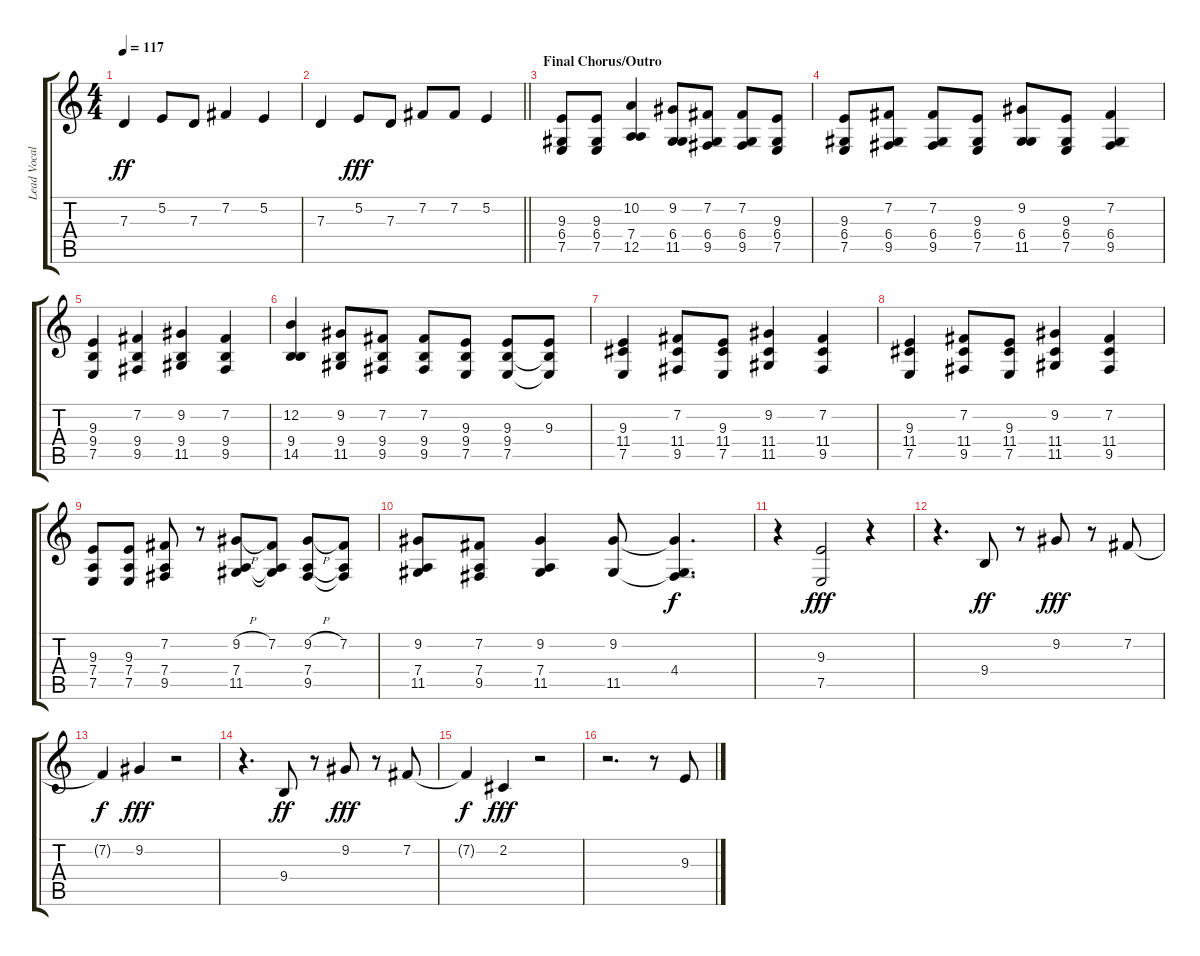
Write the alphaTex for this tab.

\track ("Lead Vocals" "Lead Vocal") {instrument clarinet}
\staff {score tabs}
\tuning (E4 B3 G3 D3 A2 E2) {hide}
\ts (4 4)
\tempo 117
\clef g2
\ks c
7.3.4{dy ff} 5.2.8 7.3.8 7.2.4 5.2.4 |
\barLineRight lightlight
7.3.4 5.2.8{dy fff} 7.3.8 7.2.8 7.2.8 5.2.4 |
\section ("" "Final Chorus/Outro")
(9.3 6.4 7.5).8 (9.3 6.4 7.5).8 (10.2 7.4 12.5).4 (9.2 6.4 11.5).8 (7.2 6.4 9.5).8 (7.2 6.4 9.5).8 (9.3 6.4 7.5).8 |
(9.3 6.4 7.5).8 (7.2 6.4 9.5).8 (7.2 6.4 9.5).8 (9.3 6.4 7.5).8 (9.2 6.4 11.5).8 (9.3 6.4 7.5).8 (7.2 6.4 9.5).4 |
(9.3 9.4 7.5).4 (7.2 9.4 9.5).4 (9.2 9.4 11.5).4 (7.2 9.4 9.5).4 |
(12.2 9.4 14.5).4 (9.2 9.4 11.5).8 (7.2 9.4 9.5).8 (7.2 9.4 9.5).8 (9.3 9.4 7.5).8 (9.3 9.4 7.5).8 (9.3 9.4{t} 7.5{t}).8 |
(9.3 11.4 7.5).4 (7.2 11.4 9.5).8 (9.3 11.4 7.5).8 (9.2 11.4 11.5).4 (7.2 11.4 9.5).4 |
(9.3 11.4 7.5).4 (7.2 11.4 9.5).8 (9.3 11.4 7.5).8 (9.2 11.4 11.5).4 (7.2 11.4 9.5).4 |
(9.3 7.4 7.5).8 (9.3 7.4 7.5).8 (7.2 7.4 9.5).8 r.8 (9.2{h} 7.4 11.5).8 (7.2 7.4{t} 11.5{t}).8 (9.2{h} 7.4 9.5).8 (7.2 7.4{t} 9.5{t}).8 |
(9.2 7.4 11.5).8 (7.2 7.4 9.5).8 (9.2 7.4 11.5).4 (9.2 11.5).8 (9.2{t} 4.4 11.5{t}).4{d dy f} |
r.4 (9.3 7.5).2{dy fff} r.4 |
r.4{d} 9.4.8{dy ff} r.8 9.2.8{dy fff} r.8 7.2.8 |
7.2{t}.4{dy f} 9.2.4{dy fff} r.2 |
r.4{d} 9.4.8{dy ff} r.8 9.2.8{dy fff} r.8 7.2.8 |
7.2{t}.4{dy f} 2.2.4{dy fff} r.2 |
r.2{d} r.8 9.3.8
